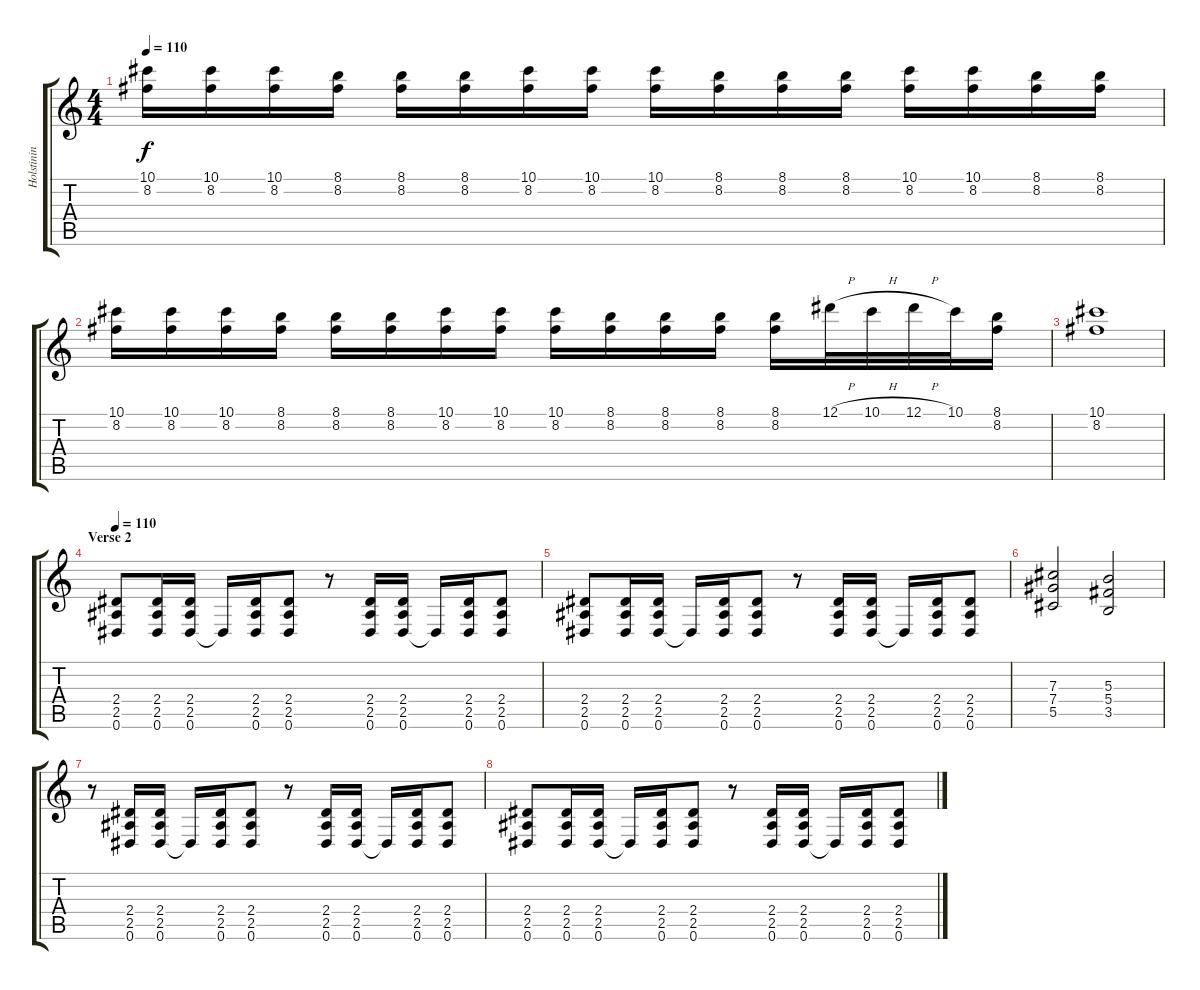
\track ("Holstinin" "Holstinin") {instrument distortionguitar}
\staff {score tabs}
\tuning (Eb4 Bb3 Gb3 Db3 Ab2 Eb2) {hide}
\ts (4 4)
\tempo 110
\clef g2
\ks c
(10.1 8.2).16{dy f} (10.1 8.2).16 (10.1 8.2).16 (8.1 8.2).16 (8.1 8.2).16 (8.1 8.2).16 (10.1 8.2).16 (10.1 8.2).16 (10.1 8.2).16 (8.1 8.2).16 (8.1 8.2).16 (8.1 8.2).16 (10.1 8.2).16 (10.1 8.2).16 (8.1 8.2).16 (8.1 8.2).16 |
(10.1 8.2).16 (10.1 8.2).16 (10.1 8.2).16 (8.1 8.2).16 (8.1 8.2).16 (8.1 8.2).16 (10.1 8.2).16 (10.1 8.2).16 (10.1 8.2).16 (8.1 8.2).16 (8.1 8.2).16 (8.1 8.2).16 (8.1 8.2).16 12.1{h}.32 10.1{h}.32 12.1{h}.32 10.1.32 (8.1 8.2).16 |
(10.1 8.2).1 |
\section ("" "Verse 2")
\tempo 110
(2.4 2.5 0.6).8{volume 12 instrument distortionguitar} (2.4 2.5 0.6).16 (2.4 2.5 0.6).16 0.6{t}.16 (2.4 2.5 0.6).16 (2.4 2.5 0.6).8 r.8 (2.4 2.5 0.6).16 (2.4 2.5 0.6).16 0.6{t}.16 (2.4 2.5 0.6).16 (2.4 2.5 0.6).8 |
(2.4 2.5 0.6).8 (2.4 2.5 0.6).16 (2.4 2.5 0.6).16 0.6{t}.16 (2.4 2.5 0.6).16 (2.4 2.5 0.6).8 r.8 (2.4 2.5 0.6).16 (2.4 2.5 0.6).16 0.6{t}.16 (2.4 2.5 0.6).16 (2.4 2.5 0.6).8 |
(7.3 7.4 5.5).2 (5.3 5.4 3.5).2 |
r.8 (2.4 2.5 0.6).16 (2.4 2.5 0.6).16 0.6{t}.16 (2.4 2.5 0.6).16 (2.4 2.5 0.6).8 r.8 (2.4 2.5 0.6).16 (2.4 2.5 0.6).16 0.6{t}.16 (2.4 2.5 0.6).16 (2.4 2.5 0.6).8 |
(2.4 2.5 0.6).8 (2.4 2.5 0.6).16 (2.4 2.5 0.6).16 0.6{t}.16 (2.4 2.5 0.6).16 (2.4 2.5 0.6).8 r.8 (2.4 2.5 0.6).16 (2.4 2.5 0.6).16 0.6{t}.16 (2.4 2.5 0.6).16 (2.4 2.5 0.6).8
